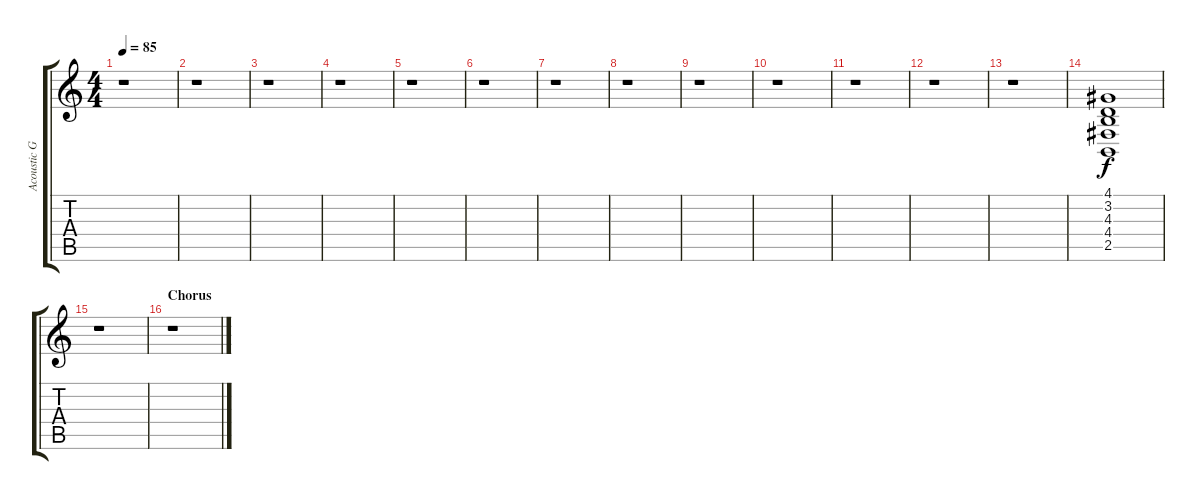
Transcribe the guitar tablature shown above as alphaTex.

\track ("Acoustic Guitar/Piano" "Acoustic G") {instrument acousticgrandpiano}
\staff {score tabs}
\tuning (E4 B3 G3 D3 A2 E2) {hide}
\ts (4 4)
\tempo 85
\clef g2
\ks c
r.1{dy f} |
r.1 |
r.1 |
r.1 |
r.1 |
r.1 |
r.1 |
r.1 |
r.1 |
r.1 |
r.1 |
r.1 |
r.1 |
(4.1 3.2 4.3 4.4 2.5).1 |
r.1 |
\section ("" "Chorus")
r.1
